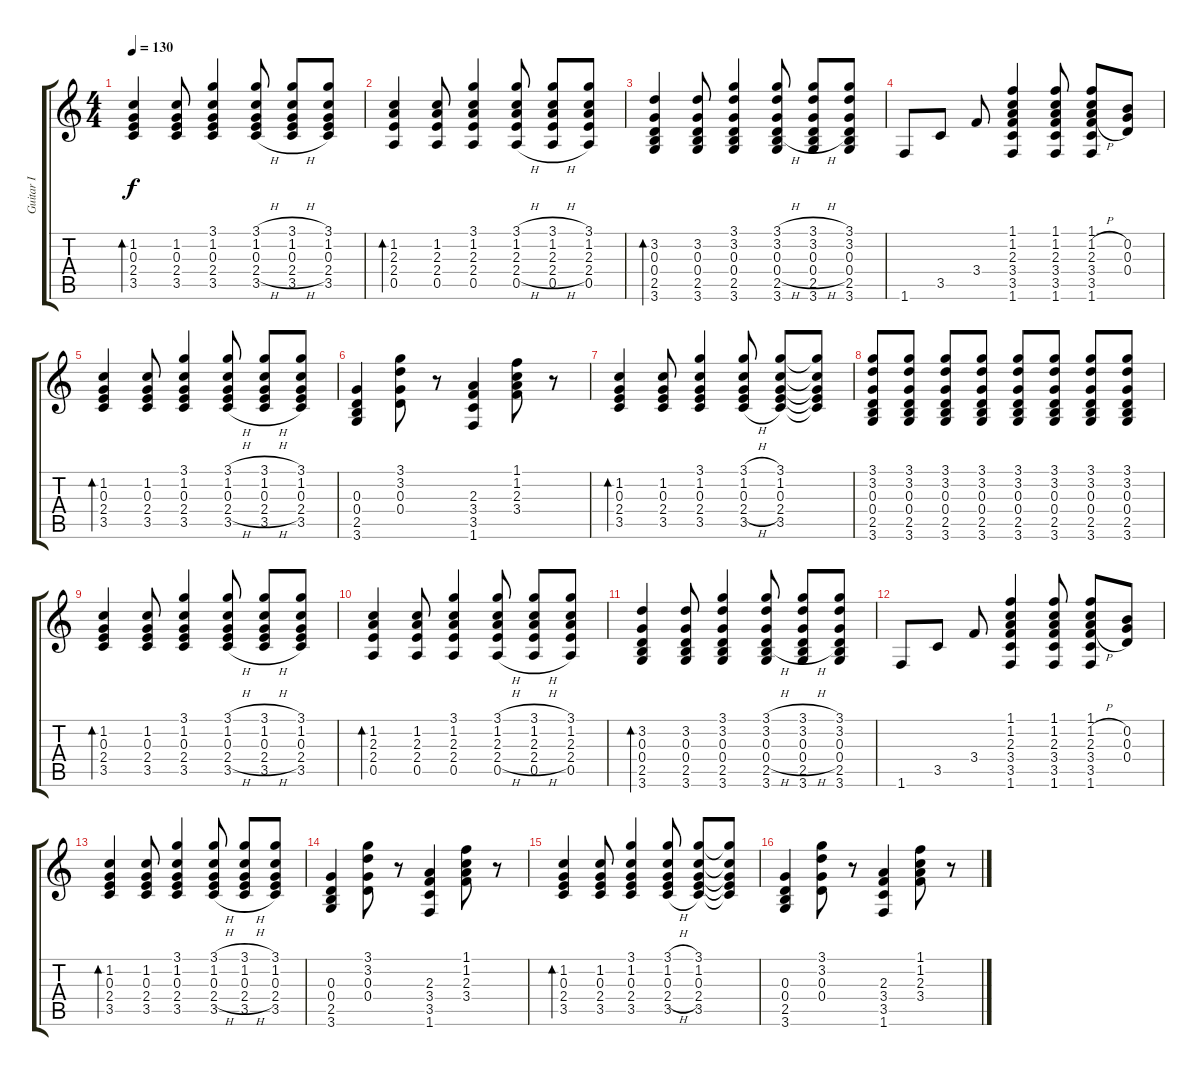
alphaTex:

\track ("Guitar I" "Guitar I") {instrument electricguitarjazz}
\staff {score tabs}
\tuning (E4 B3 G3 D3 A2 E2) {hide}
\ts (4 4)
\tempo 130
\clef g2
\ks c
(1.2 0.3 2.4 3.5).4{bd 120 dy f} (1.2 0.3 2.4 3.5).8 (3.1 1.2 0.3 2.4 3.5).4 (3.1{h} 1.2{h} 0.3{h} 2.4{h} 3.5{h}).8 (3.1{h} 1.2{h} 0.3{h} 2.4{h} 3.5{h}).8 (3.1 1.2 0.3 2.4 3.5).8 |
(1.2 2.3 2.4 0.5).4{bd 120} (1.2 2.3 2.4 0.5).8 (3.1 1.2 2.3 2.4 0.5).4 (3.1{h} 1.2{h} 2.3{h} 2.4{h} 0.5{h}).8 (3.1{h} 1.2{h} 2.3{h} 2.4{h} 0.5{h}).8 (3.1 1.2 2.3 2.4 0.5).8 |
(3.2 0.3 0.4 2.5 3.6).4{bd 120} (3.2 0.3 0.4 2.5 3.6).8 (3.1 3.2 0.3 0.4 2.5 3.6).4 (3.1{h} 3.2{h} 0.3{h} 0.4{h} 2.5{h} 3.6).8 (3.1{h} 3.2{h} 0.3{h} 0.4{h} 2.5{h} 3.6).8 (3.1 3.2 0.3 0.4 2.5 3.6).8 |
1.6.8 3.5.8 3.4.8 (1.1 1.2 2.3 3.4 3.5 1.6).4 (1.1 1.2 2.3 3.4 3.5 1.6).8 (1.1 1.2{h} 2.3{h} 3.4{h} 3.5 1.6).8 (0.2 0.3 0.4).8 |
(1.2 0.3 2.4 3.5).4{bd 120} (1.2 0.3 2.4 3.5).8 (3.1 1.2 0.3 2.4 3.5).4 (3.1{h} 1.2{h} 0.3{h} 2.4{h} 3.5{h}).8 (3.1{h} 1.2{h} 0.3{h} 2.4{h} 3.5{h}).8 (3.1 1.2 0.3 2.4 3.5).8 |
(0.3 0.4 2.5 3.6).4 (3.1 3.2 0.3 0.4).8 r.8 (2.3 3.4 3.5 1.6).4 (1.1 1.2 2.3 3.4).8 r.8 |
(1.2 0.3 2.4 3.5).4{bd 120} (1.2 0.3 2.4 3.5).8 (3.1 1.2 0.3 2.4 3.5).4 (3.1{h} 1.2{h} 0.3{h} 2.4{h} 3.5{h}).8 (3.1 1.2 0.3 2.4 3.5).8 (3.1{t} 1.2{t} 0.3{t} 2.4{t} 3.5{t}).8 |
(3.1 3.2 0.3 0.4 2.5 3.6).8 (3.1 3.2 0.3 0.4 2.5 3.6).8 (3.1 3.2 0.3 0.4 2.5 3.6).8 (3.1 3.2 0.3 0.4 2.5 3.6).8 (3.1 3.2 0.3 0.4 2.5 3.6).8 (3.1 3.2 0.3 0.4 2.5 3.6).8 (3.1 3.2 0.3 0.4 2.5 3.6).8 (3.1 3.2 0.3 0.4 2.5 3.6).8 |
(1.2 0.3 2.4 3.5).4{bd 120} (1.2 0.3 2.4 3.5).8 (3.1 1.2 0.3 2.4 3.5).4 (3.1{h} 1.2{h} 0.3{h} 2.4{h} 3.5{h}).8 (3.1{h} 1.2{h} 0.3{h} 2.4{h} 3.5{h}).8 (3.1 1.2 0.3 2.4 3.5).8 |
(1.2 2.3 2.4 0.5).4{bd 120} (1.2 2.3 2.4 0.5).8 (3.1 1.2 2.3 2.4 0.5).4 (3.1{h} 1.2{h} 2.3{h} 2.4{h} 0.5{h}).8 (3.1{h} 1.2{h} 2.3{h} 2.4{h} 0.5{h}).8 (3.1 1.2 2.3 2.4 0.5).8 |
(3.2 0.3 0.4 2.5 3.6).4{bd 120} (3.2 0.3 0.4 2.5 3.6).8 (3.1 3.2 0.3 0.4 2.5 3.6).4 (3.1{h} 3.2{h} 0.3{h} 0.4{h} 2.5{h} 3.6).8 (3.1{h} 3.2{h} 0.3{h} 0.4{h} 2.5{h} 3.6).8 (3.1 3.2 0.3 0.4 2.5 3.6).8 |
1.6.8 3.5.8 3.4.8 (1.1 1.2 2.3 3.4 3.5 1.6).4 (1.1 1.2 2.3 3.4 3.5 1.6).8 (1.1 1.2{h} 2.3{h} 3.4{h} 3.5 1.6).8 (0.2 0.3 0.4).8 |
(1.2 0.3 2.4 3.5).4{bd 120} (1.2 0.3 2.4 3.5).8 (3.1 1.2 0.3 2.4 3.5).4 (3.1{h} 1.2{h} 0.3{h} 2.4{h} 3.5{h}).8 (3.1{h} 1.2{h} 0.3{h} 2.4{h} 3.5{h}).8 (3.1 1.2 0.3 2.4 3.5).8 |
(0.3 0.4 2.5 3.6).4 (3.1 3.2 0.3 0.4).8 r.8 (2.3 3.4 3.5 1.6).4 (1.1 1.2 2.3 3.4).8 r.8 |
(1.2 0.3 2.4 3.5).4{bd 120} (1.2 0.3 2.4 3.5).8 (3.1 1.2 0.3 2.4 3.5).4 (3.1{h} 1.2{h} 0.3{h} 2.4{h} 3.5{h}).8 (3.1 1.2 0.3 2.4 3.5).8 (3.1{t} 1.2{t} 0.3{t} 2.4{t} 3.5{t}).8 |
(0.3 0.4 2.5 3.6).4 (3.1 3.2 0.3 0.4).8 r.8 (2.3 3.4 3.5 1.6).4 (1.1 1.2 2.3 3.4).8 r.8
